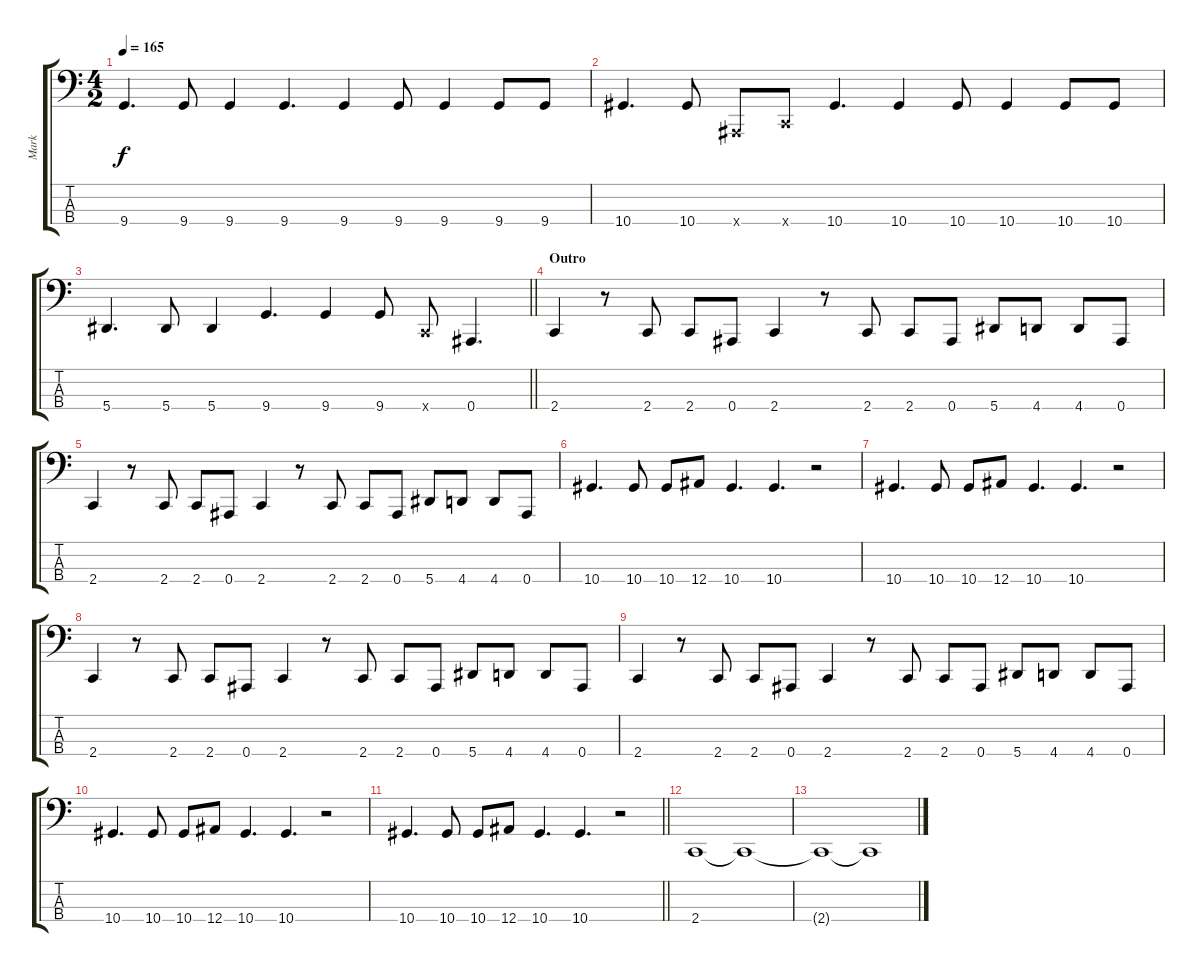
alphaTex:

\track ("Mark" "Mark") {instrument electricbassfinger}
\staff {score tabs}
\tuning (Eb2 Bb1 F1 Bb0) {hide}
\ts (4 2)
\tempo 165
\clef f4
\ks c
9.4.4{d dy f} 9.4.8 9.4.4 9.4.4{d} 9.4.4 9.4.8 9.4.4 9.4.8 9.4.8 |
10.4.4{d} 10.4.8 0.4{x}.8 2.4{x}.8 10.4.4{d} 10.4.4 10.4.8 10.4.4 10.4.8 10.4.8 |
\barLineRight lightlight
5.4.4{d} 5.4.8 5.4.4 9.4.4{d} 9.4.4 9.4.8 2.4{x}.8 0.4.4{d} |
\section ("" "Outro")
2.4.4 r.8 2.4.8 2.4.8 0.4.8 2.4.4 r.8 2.4.8 2.4.8 0.4.8 5.4.8 4.4.8 4.4.8 0.4.8 |
2.4.4 r.8 2.4.8 2.4.8 0.4.8 2.4.4 r.8 2.4.8 2.4.8 0.4.8 5.4.8 4.4.8 4.4.8 0.4.8 |
10.4.4{d} 10.4.8 10.4.8 12.4.8 10.4.4{d} 10.4.4{d} r.2 |
10.4.4{d} 10.4.8 10.4.8 12.4.8 10.4.4{d} 10.4.4{d} r.2 |
2.4.4 r.8 2.4.8 2.4.8 0.4.8 2.4.4 r.8 2.4.8 2.4.8 0.4.8 5.4.8 4.4.8 4.4.8 0.4.8 |
2.4.4 r.8 2.4.8 2.4.8 0.4.8 2.4.4 r.8 2.4.8 2.4.8 0.4.8 5.4.8 4.4.8 4.4.8 0.4.8 |
10.4.4{d} 10.4.8 10.4.8 12.4.8 10.4.4{d} 10.4.4{d} r.2 |
\barLineRight lightlight
10.4.4{d} 10.4.8 10.4.8 12.4.8 10.4.4{d} 10.4.4{d} r.2 |
2.4.1 2.4{t}.1 |
2.4{t}.1 2.4{t}.1
